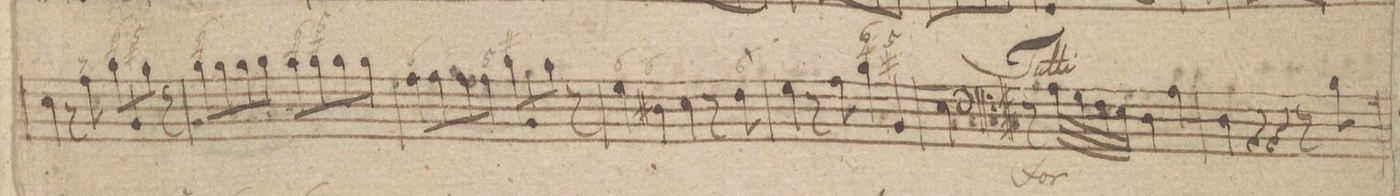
**kern	**fb	**dynam
*I"Organo	*	*
*clefC4	*	*
*k[f#c#]	*	*
*met(c)	*	*
*M4/4	*	*
4B\	.	.
8r	.	.
8e\	7	.
8f#\L	6 4	.
8F#/	5 #	.
8f#\J	.	.
8r	.	.
=43	=43	=43
8f#\L	6 4	.
8f#\	.	.
8f#\	.	.
8f#\J	.	.
8f#\L	6 4	.
8f#\	5 #	.
8f#\	.	.
8f#\J	.	.
=44	=44	=44
8e\L	6	.
8e\	.	.
8e\	.	.
8e\J	5	.
8f#\L	#	.
8F#/	.	.
8f#\J	.	.
8r	.	.
=45	=45	=45
4d\	6	.
4A#X\	6	.
4B\	.	.
8r	.	.
8c#\	6|	.
=46	=46	=46
4d\	.	.
8r	.	.
8e\	.	.
4f#\	6 4	.
4F#/	5 #	.
=47	=47	=47
4B\	.	.
*clefF4	*	*
8r	.	f
*32\right	*	*
32A\LLL	.	.
32G\	.	.
32F#\	.	.
32E\JJJ	.	.
4D\	.	.
4A\	.	.
=48	=48	=48
4D\	.	.
4r	.	.
4r	.	.
8r	.	.
8B\	.	.
=49	=49	=49
*-	*-	*-
